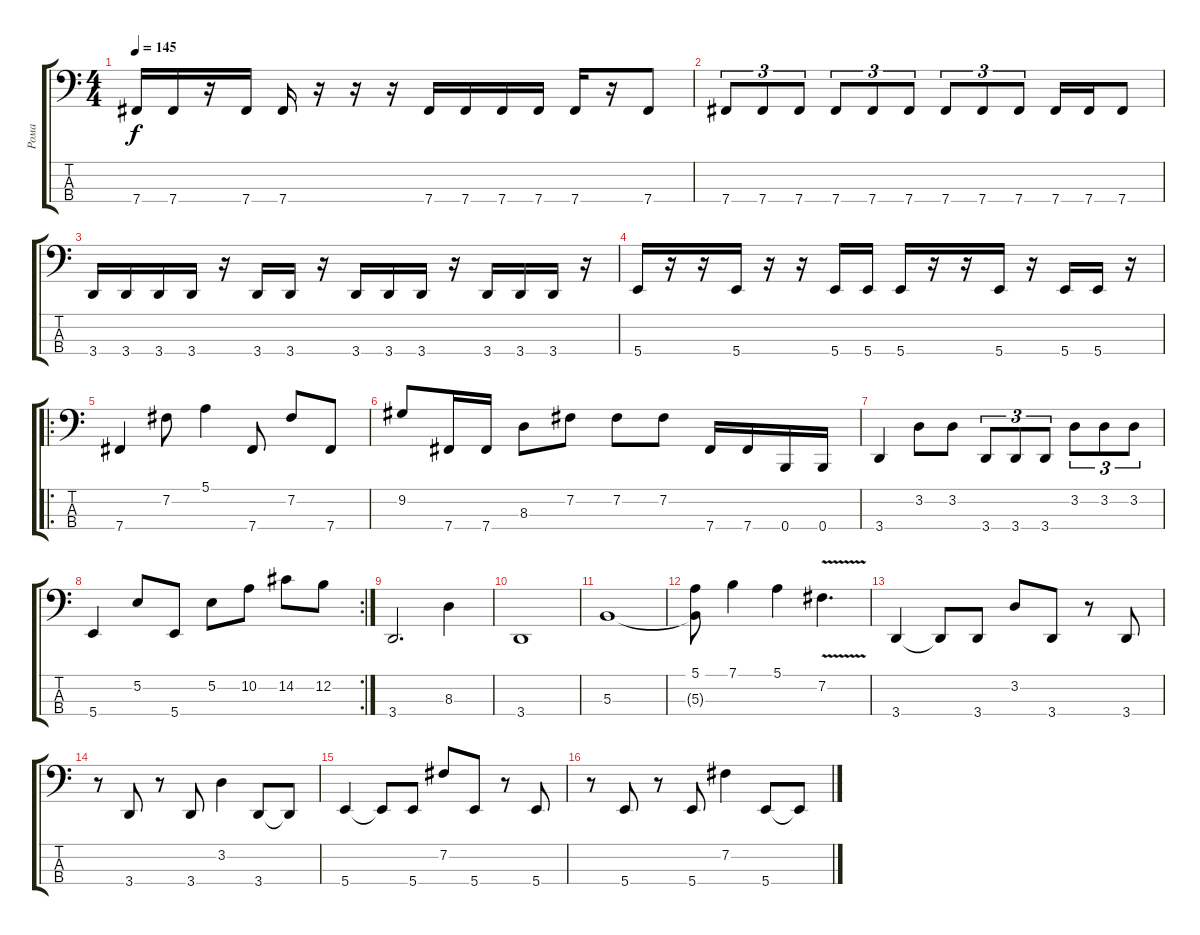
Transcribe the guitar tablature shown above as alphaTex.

\track ("Рома" "Рома") {instrument electricbassfinger}
\staff {score tabs}
\tuning (E2 B1 Gb1 B0) {hide}
\ts (4 4)
\tempo 145
\clef f4
\ks c
7.4.16{dy f} 7.4.16 r.16 7.4.16 7.4.16 r.16 r.16 r.16 7.4.16 7.4.16 7.4.16 7.4.16 7.4.16 r.16 7.4.8 |
7.4.8{tu (3 2)} 7.4.8{tu (3 2)} 7.4.8{tu (3 2)} 7.4.8{tu (3 2)} 7.4.8{tu (3 2)} 7.4.8{tu (3 2)} 7.4.8{tu (3 2)} 7.4.8{tu (3 2)} 7.4.8{tu (3 2)} 7.4.16 7.4.16 7.4.8 |
3.4.16 3.4.16 3.4.16 3.4.16 r.16 3.4.16 3.4.16 r.16 3.4.16 3.4.16 3.4.16 r.16 3.4.16 3.4.16 3.4.16 r.16 |
5.4.16 r.16 r.16 5.4.16 r.16 r.16 5.4.16 5.4.16 5.4.16 r.16 r.16 5.4.16 r.16 5.4.16 5.4.16 r.16 |
\ro
7.4.4 7.2.8 5.1.4 7.4.8 7.2.8 7.4.8 |
9.2.8 7.4.16 7.4.16 8.3.8 7.2.8 7.2.8 7.2.8 7.4.16 7.4.16 0.4.16 0.4.16 |
3.4.4 3.2.8 3.2.8 3.4.8{tu (3 2)} 3.4.8{tu (3 2)} 3.4.8{tu (3 2)} 3.2.8{tu (3 2)} 3.2.8{tu (3 2)} 3.2.8{tu (3 2)} |
\rc 2
5.4.4 5.2.8 5.4.8 5.2.8 10.2.8 14.2.8 12.2.8 |
3.4.2{d} 8.3.4 |
3.4.1 |
5.3.1 |
(5.1 5.3{t}).8 7.1.4 5.1.4 7.2{v}.4{d} |
3.4.4 3.4{t}.8 3.4.8 3.2.8 3.4.8 r.8 3.4.8 |
r.8 3.4.8 r.8 3.4.8 3.2.4 3.4.8 3.4{t}.8 |
5.4.4 5.4{t}.8 5.4.8 7.2.8 5.4.8 r.8 5.4.8 |
r.8 5.4.8 r.8 5.4.8 7.2.4 5.4.8 5.4{t}.8
